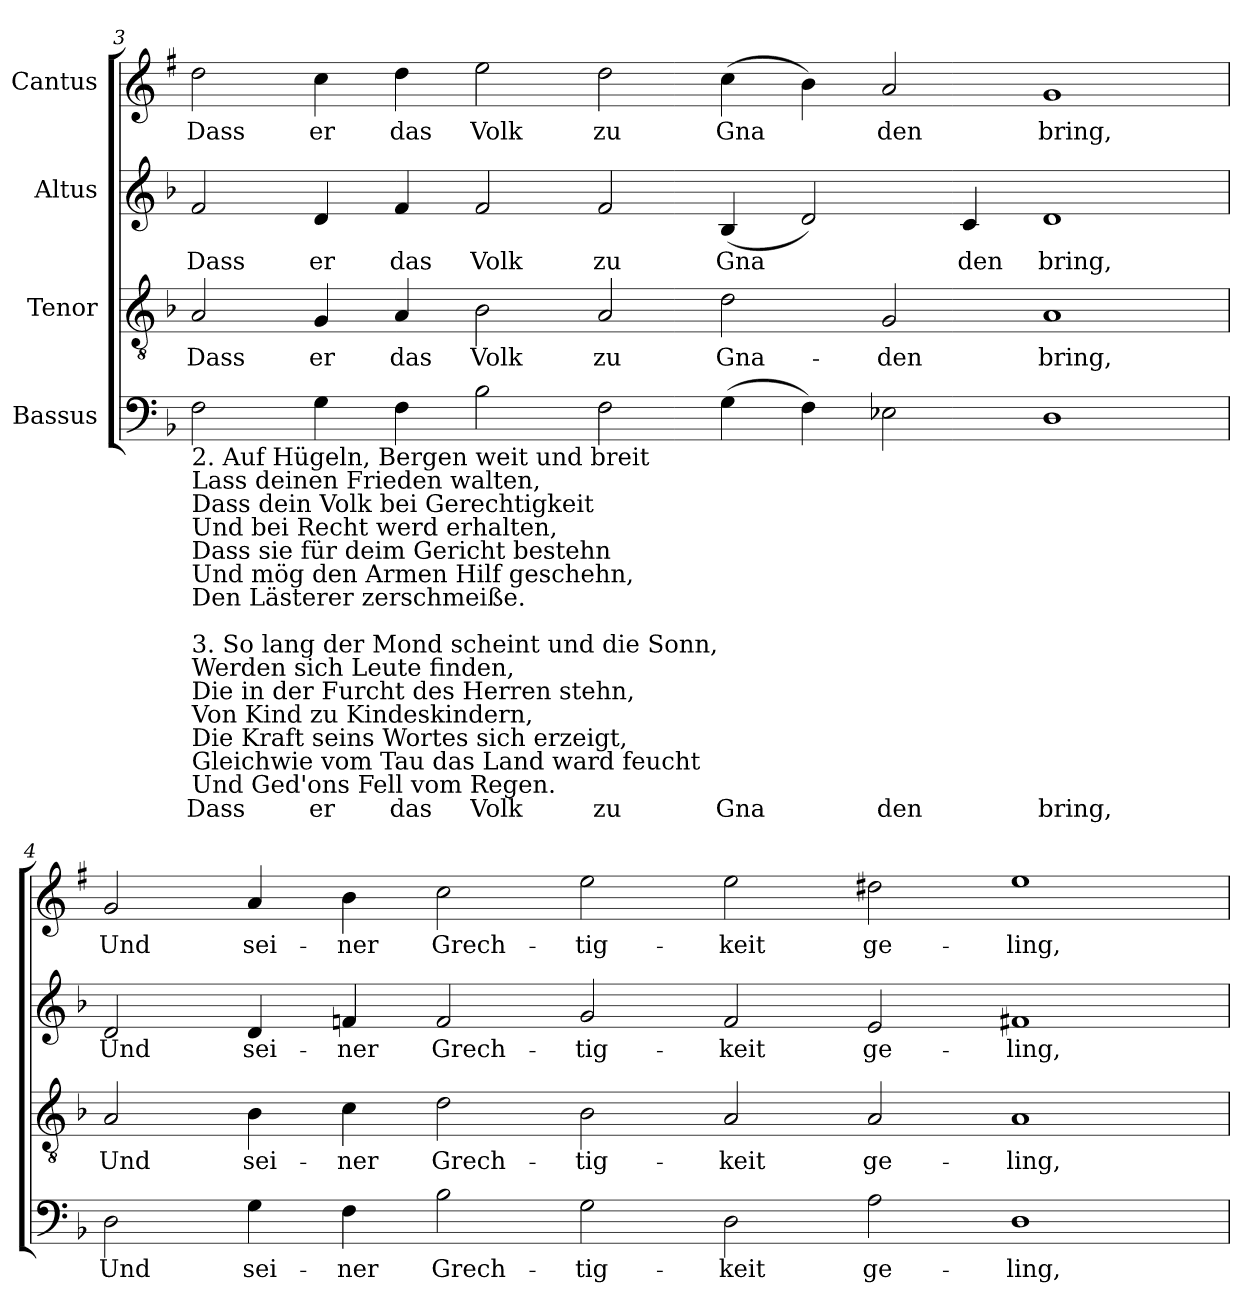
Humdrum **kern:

**kern	**text	**kern	**text	**kern	**text	**kern	**text
*part4	*part4	*part3	*part3	*part2	*part2	*part1	*part1
*staff4	*staff4	*staff3	*staff3	*staff2	*staff2	*staff1	*staff1
*I"Bassus	*	*I"Tenor	*	*I"Altus	*	*I"Cantus	*
!!LO:LB:g=z
*clefF4	*	*clefGv2	*	*clefG2	*	*clefG2	*
*	*	*	*	*	*	*ITrd1c2	*
*k[b-]	*	*k[b-]	*	*k[b-]	*	*k[b-]	*
*F:	*	*F:	*	*F:	*	*F:	*
=3	=3	=3	=3	=3	=3	=3	=3
!LO:TX:b:t=2. Auf Hügeln, Bergen weit und breit\nLass deinen Frieden walten,\nDass dein Volk bei Gerechtigkeit\nUnd bei Recht werd erhalten,\nDass sie für deim Gericht bestehn\nUnd mög den Armen Hilf geschehn,\nDen Lästerer zerschmeiße.\n\n3. So lang der Mond scheint und die Sonn,\nWerden sich Leute finden,\nDie in der Furcht des Herren stehn,\nVon Kind zu Kindeskindern,\nDie Kraft seins Wortes sich erzeigt,\nGleichwie vom Tau das Land ward feucht\nUnd Ged'ons Fell vom Regen.	!	!	!	!	!	!	!
!	!LO:LY:b	!	!LO:LY:b	!	!LO:LY:b	!	!LO:LY:b
2F	Dass	2A	Dass	2f	Dass	2cc	Dass
!	!LO:LY:b	!	!LO:LY:b	!	!LO:LY:b	!	!LO:LY:b
4G	er	4G	er	4d	er	4b-	er
!	!LO:LY:b	!	!LO:LY:b	!	!LO:LY:b	!	!LO:LY:b
4F	das	4A	das	4f	das	4cc	das
!	!LO:LY:b	!	!LO:LY:b	!	!LO:LY:b	!	!LO:LY:b
2B-	Volk	2B-	Volk	2f	Volk	2dd	Volk
!	!LO:LY:b	!	!LO:LY:b	!	!LO:LY:b	!	!LO:LY:b
2F	zu	2A	zu	2f	zu	2cc	zu
!	!LO:LY:b	!	!LO:LY:b	!	!LO:LY:b	!	!LO:LY:b
(>4G	Gna	2d	Gna-	(<4B-	Gna	(>4b-	Gna
4F)	.	.	.	2d)	.	4a)	.
!	!LO:LY:b	!	!LO:LY:b	!	!	!	!LO:LY:b
2E-X	den	2G	-den	.	.	2g	den
!	!	!	!	!	!LO:LY:b	!	!
.	.	.	.	4c	den	.	.
!	!LO:LY:b	!	!LO:LY:b	!	!LO:LY:b	!	!LO:LY:b
1D	bring,	1A	bring,	1d	bring,	1f	bring,
=4	=4	=4	=4	=4	=4	=4	=4
!	!LO:LY:b	!	!LO:LY:b	!	!LO:LY:b	!	!LO:LY:b
2D	Und	2A	Und	2d	Und	2f	Und
!	!LO:LY:b	!	!LO:LY:b	!	!LO:LY:b	!	!LO:LY:b
4G	sei-	4B-	sei-	4d	sei-	4g	sei-
!	!LO:LY:b	!	!LO:LY:b	!	!LO:LY:b	!	!LO:LY:b
4F	-ner	4c	-ner	4fn	-ner	4a	-ner
!	!LO:LY:b	!	!LO:LY:b	!	!LO:LY:b	!	!LO:LY:b
2B-	Grech-	2d	Grech-	2f	Grech-	2b-	Grech-
!	!LO:LY:b	!	!LO:LY:b	!	!LO:LY:b	!	!LO:LY:b
2G	-tig-	2B-	-tig-	2g	-tig-	2dd	-tig-
!	!LO:LY:b	!	!LO:LY:b	!	!LO:LY:b	!	!LO:LY:b
2D	-keit	2A	-keit	2f	-keit	2dd	-keit
!	!LO:LY:b	!	!LO:LY:b	!	!LO:LY:b	!	!LO:LY:b
2A	ge-	2A	ge-	2e	ge-	2cc#X	ge-
!	!LO:LY:b	!	!LO:LY:b	!	!LO:LY:b	!	!LO:LY:b
1D	-ling,	1A	-ling,	1f#X	-ling,	1dd	-ling,
=	=	=	=	=	=	=	=
*-	*-	*-	*-	*-	*-	*-	*-
